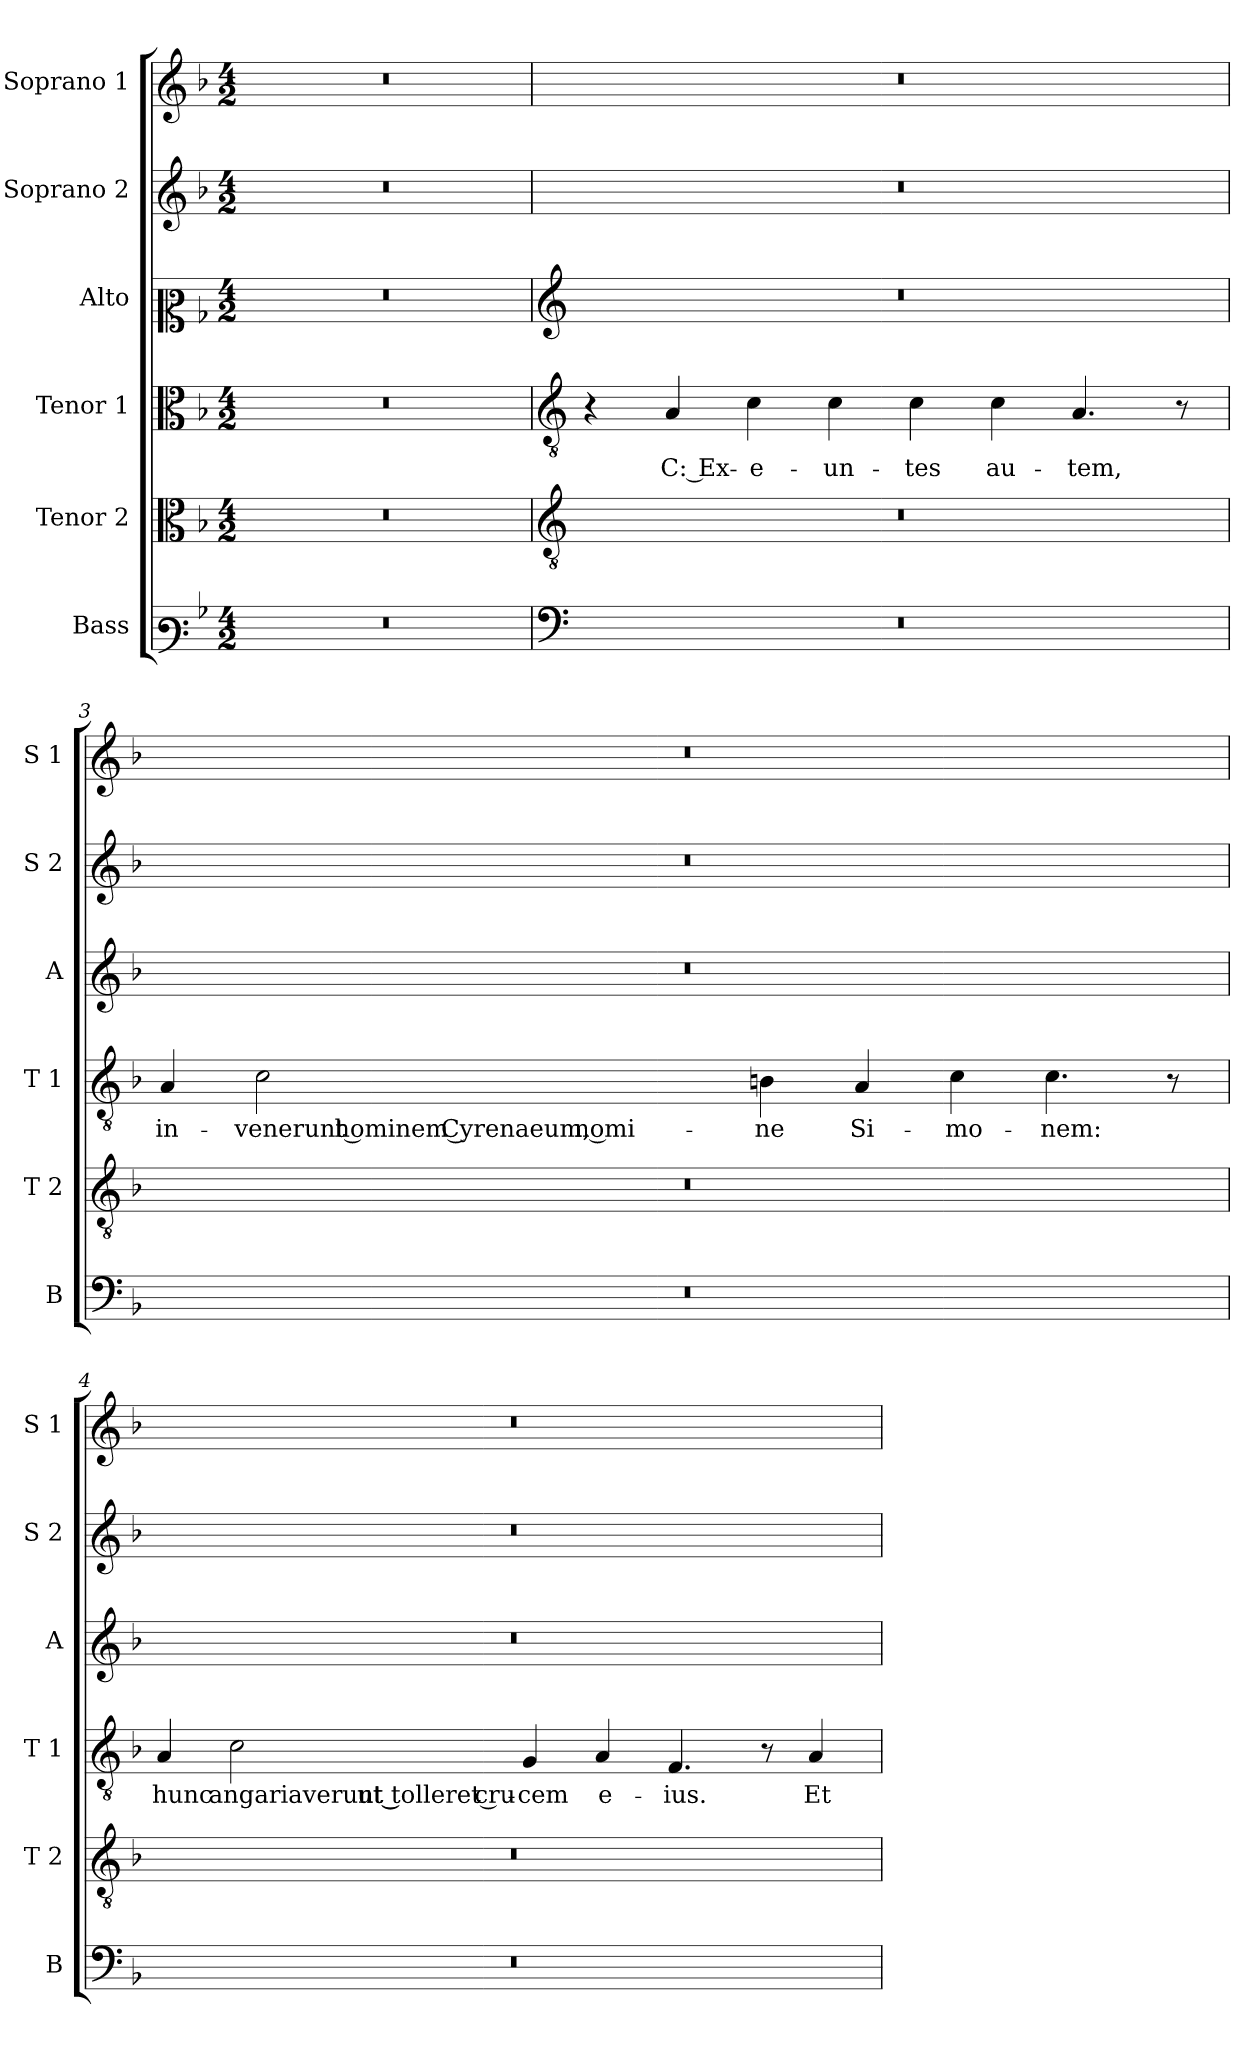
**kern	**kern	**kern	**text	**kern	**kern	**kern
*part6	*part5	*part4	*part4	*part3	*part2	*part1
*staff6	*staff5	*staff4	*staff4	*staff3	*staff2	*staff1
*I"Bass	*I"Tenor 2	*I"Tenor 1	*	*I"Alto	*I"Soprano 2	*I"Soprano 1
*I'B	*I'T 2	*I'T 1	*	*I'A	*I'S 2	*I'S 1
*clefF3	*clefC3	*clefC3	*	*clefC2	*clefG2	*clefG2
*k[b-]	*k[b-]	*k[b-]	*	*k[b-]	*k[b-]	*k[b-]
*F:	*F:	*F:	*	*F:	*F:	*F:
*M4/2	*M4/2	*M4/2	*	*M4/2	*M4/2	*M4/2
=1	=1	=1	=1	=1	=1	=1
0r	0r	0r	.	0r	0r	0r
=2	=2	=2	=2	=2	=2	=2
*clefF4	*clefGv2	*clefGv2	*	*clefG2	*	*
0r	0r	4r	.	0r	0r	0r
!	!	!	!LO:LY:b	!	!	!
.	.	4A/	C: Ex-	.	.	.
!	!	!	!LO:LY:b	!	!	!
.	.	4c\	-e-	.	.	.
!	!	!	!LO:LY:b	!	!	!
.	.	4c\	-un-	.	.	.
!	!	!	!LO:LY:b	!	!	!
.	.	4c\	-tes	.	.	.
!	!	!	!LO:LY:b	!	!	!
.	.	4c\	au-	.	.	.
!	!	!	!LO:LY:b	!	!	!
.	.	4.A/	-tem,	.	.	.
.	.	8r	.	.	.	.
=3	=3	=3	=3	=3	=3	=3
!	!	!	!LO:LY:b	!	!	!
0r	0r	4A/	in-	0r	0r	0r
!	!	!	!LO:LY:b	!	!	!
.	.	2c\	-venerunt hominem Cyrenaeum, nomi-	.	.	.
!	!	!	!LO:LY:b	!	!	!
.	.	4Bn\	-ne	.	.	.
!	!	!	!LO:LY:b	!	!	!
.	.	4A/	Si-	.	.	.
!	!	!	!LO:LY:b	!	!	!
.	.	4c\	-mo-	.	.	.
!	!	!	!LO:LY:b	!	!	!
.	.	4.c\	-nem:	.	.	.
.	.	8r	.	.	.	.
!!LO:LB:g=z
=4	=4	=4	=4	=4	=4	=4
!	!	!	!LO:LY:b	!	!	!
0r	0r	4A/	hunc	0r	0r	0r
!	!	!	!LO:LY:b	!	!	!
.	.	2c\	angariaverunt ut tolleret cru-	.	.	.
!	!	!	!LO:LY:b	!	!	!
.	.	4G/	-cem	.	.	.
!	!	!	!LO:LY:b	!	!	!
.	.	4A/	e-	.	.	.
!	!	!	!LO:LY:b	!	!	!
.	.	4.F/	-ius.	.	.	.
.	.	8r	.	.	.	.
!	!	!	!LO:LY:b	!	!	!
.	.	4A/	Et	.	.	.
=	=	=	=	=	=	=
*-	*-	*-	*-	*-	*-	*-
